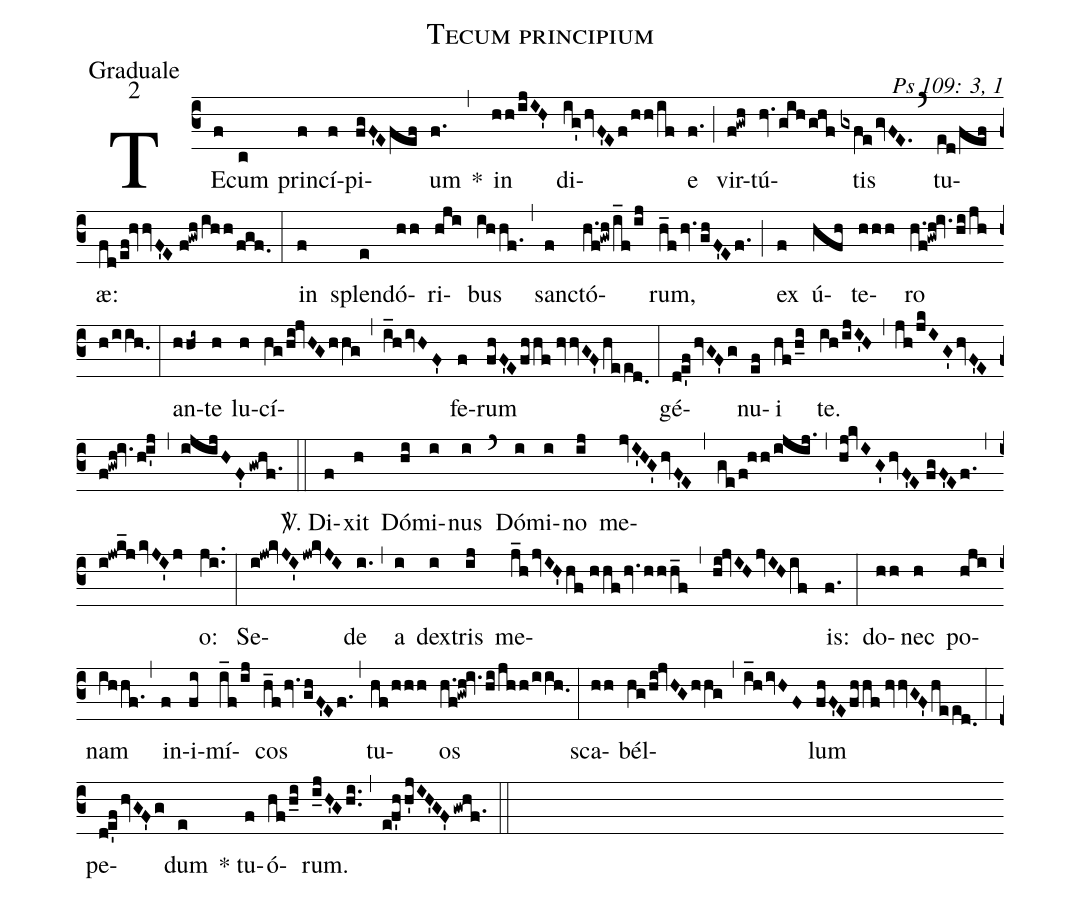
name: Tecum principium;
office-part: Graduale;
mode: 2;
commentary: Ps 109: 3, 1;
%%
(c3) TE(f)cum(c) prin(f)cí(f)pi(fgF'Efef)um(f.) *(,)
in(hh/ijIH') di(ig'hvF'Ef/hh/if)e(f.) (;) vir(f!gwh)tú(hv.gih/ghf)tis(gxfegvFE.) (`) tu(ed/fef)æ:(fd/ef!hvvF'E//f!gwh/ihh/fgf.) (:)
in(f) splen(e)dó(hh)ri(hji)bus(ihhf.) (,) sanc(f)tó(h.f!gwh/i_f/ij)rum,(h_fhv.ghF'Ef.) (;) ex(f) ú(hfh)te(hhh)ro(h.f!gwh!iv.hi/jhh/iih.0) (:)
an(hhi~)te(h) lu(h)cí(hg/hi!jvHGhhg)(,)(i_hivHF')fe(f)rum(fhF'Efhhf//hvvGF'heed.0) (:)
gé(de'fhvGF'g)nu(ef)i(hf/h_i) te.(ih/ijI'H) (,) (jh/jkIG'hvF'E//f!gwh!iv.hi'j) (,) (ijijHF'gwhf.1) (::)
<sp>V/</sp>. Di(f)xit(h) Dó(hi)mi(i)nus(i) (`) Dó(i)mi(i)no(ij) me(jvI'HG'hvF'E)(,)(ge/f!hh/ijij.)(,)(hj!kvIG'hvF'E//fgF'Ef.)(,)(i!jwk_jkvJI'j)o:(ji..) (:)
Se(i!jw!kvJI'jw!kvJI)de(i.) (,) a(i) dex(i)tris(ij) me(j_hjvIH'hf//hhfhv.hhh_f)(,)(hi!jvIHjvIHif)is:(f.) (:)
do(hh)nec(h) po(hji)nam(ihhf.) (,) in(f)i(fi)mí(i_f/ij)cos(h_fhv.ghF'Ef.) (,) tu(hf/hhh)os(h.f!gwh!iv.hi/jhh/iih.0) (:)
sca(hh)bél(hg/hi!jvHGhhg)(,)(i_hivHF)lum(fhF'Efhhf//hvvGF'heed.0) (:)
pe(de'fhvGF'g)dum(e) * tu(f)ó(hf/h_i)rum.(i_jH'Ghi..) (,) (ef'hh'jIH'GF'gwhf.1) (::)
